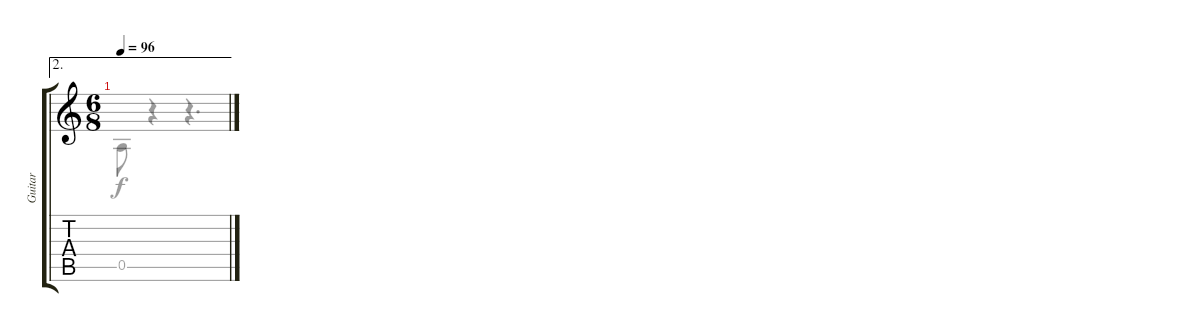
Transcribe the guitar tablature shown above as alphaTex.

\track ("Guitar" "Guitar") {instrument acousticguitarsteel}
\staff {score tabs}
\tuning (E4 B3 G3 D3 A2 E2) {hide}
\voice
\ae 2
\ts (6 8)
\tempo 96
\clef g2
\ks c
\voice
\clef g2
\ks c
0.5.8{dy f} r.4 r.4{d}
